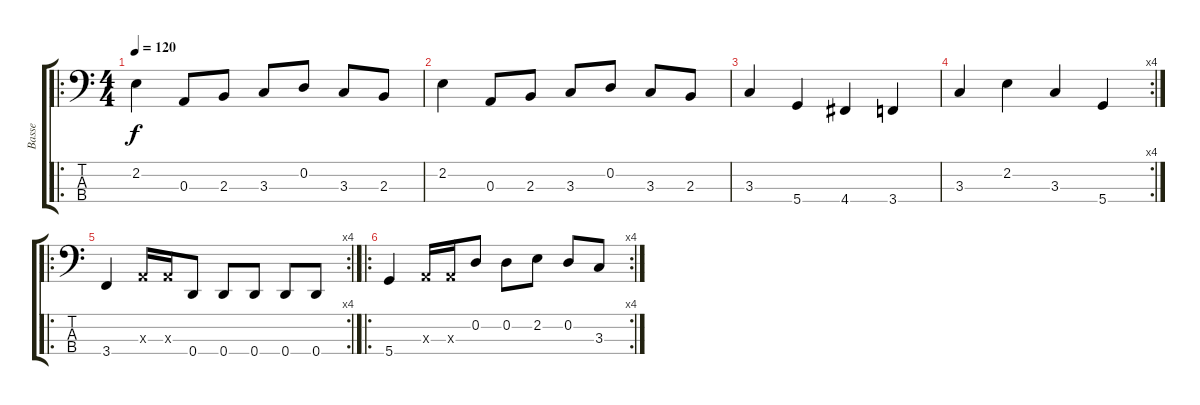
\track ("Basse" "Basse") {instrument fretlessbass}
\staff {score tabs}
\tuning (G2 D2 A1 D1) {hide}
\ro
\ts (4 4)
\tempo 120
\clef f4
\ks c
2.2.4{dy f instrument fretlessbass} 0.3.8 2.3.8 3.3.8 0.2.8 3.3.8 2.3.8 |
2.2.4 0.3.8 2.3.8 3.3.8 0.2.8 3.3.8 2.3.8 |
3.3.4 5.4.4 4.4.4 3.4.4 |
\rc 4
3.3.4 2.2.4 3.3.4 5.4.4 |
\ro
\rc 4
3.4.4{instrument electricbasspick} 0.3{x}.16 0.3{x}.16 0.4.8 0.4.8 0.4.8 0.4.8 0.4.8 |
\ro
\rc 4
5.4.4 0.3{x}.16 0.3{x}.16 0.2.8 0.2.8 2.2.8 0.2.8 3.3.8
